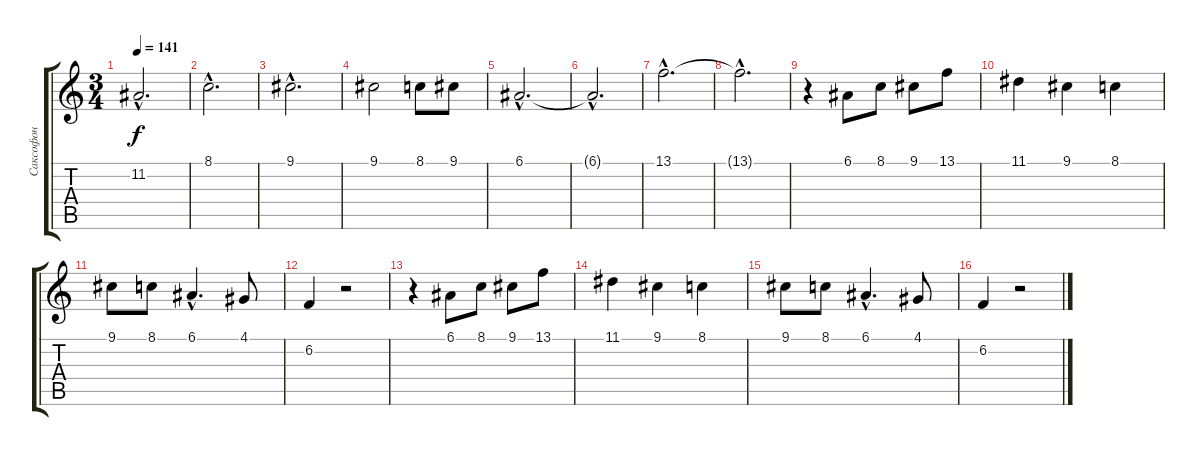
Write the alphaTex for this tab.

\track ("Саксофон" "Саксофон") {instrument altosax}
\staff {score tabs}
\tuning (E4 B3 G3 D3 A2 E2) {hide}
\ts (3 4)
\tempo 141
\clef g2
\ks c
11.2{hac}.2{d dy f} |
8.1{hac}.2{d} |
9.1{hac}.2{d} |
9.1.2 8.1.8 9.1.8 |
6.1{hac}.2{d} |
6.1{hac t}.2{d} |
13.1{hac}.2{d} |
13.1{hac t}.2{d} |
r.4 6.1.8 8.1.8 9.1.8 13.1.8 |
11.1.4 9.1.4 8.1.4 |
9.1.8 8.1.8 6.1{hac}.4{d} 4.1.8 |
6.2.4 r.2 |
r.4 6.1.8 8.1.8 9.1.8 13.1.8 |
11.1.4 9.1.4 8.1.4 |
9.1.8 8.1.8 6.1{hac}.4{d} 4.1.8 |
6.2.4 r.2
